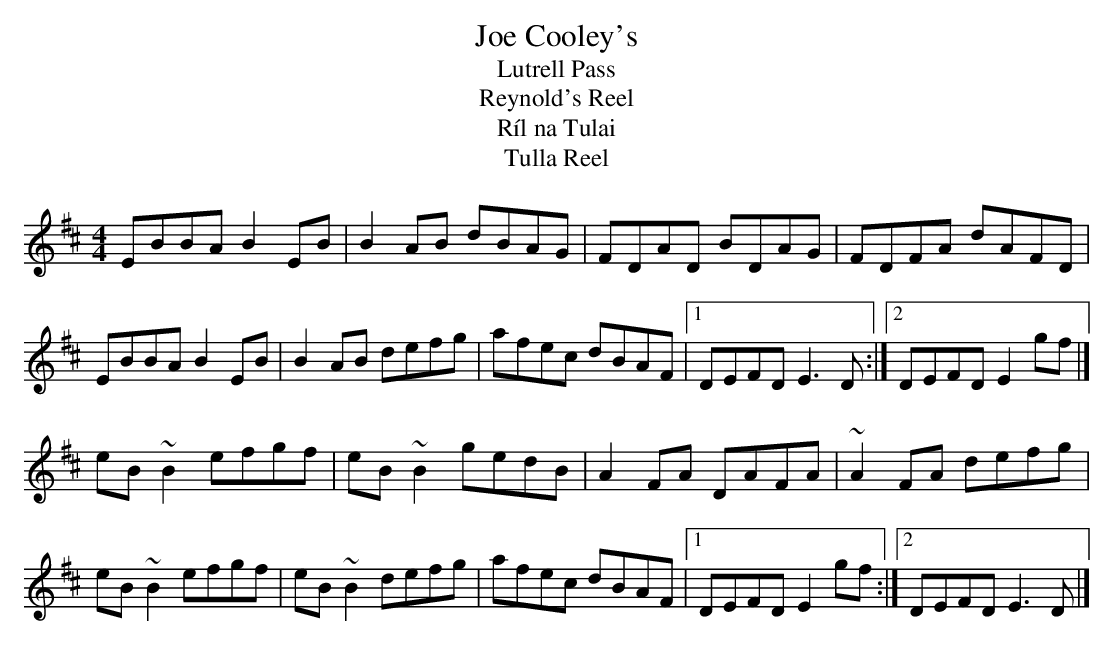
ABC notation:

X:1
T:Joe Cooley's
T:Lutrell Pass
T:Reynold's Reel
T:Ríl na Tulai
T:Tulla Reel
M:4/4
L:1/8
K:Edor
EBBA B2EB|B2AB dBAG|FDAD BDAG|FDFA dAFD|
EBBA B2EB|B2AB defg|afec dBAF|[1 DEFD E3D:|][2 DEFD E2gf|]
eB~B2 efgf|eB~B2 gedB|A2FA DAFA|~A2FA defg|
eB~B2 efgf|eB~B2 defg|afec dBAF|[1 DEFD E2gf:|][2 DEFD E3D|]
